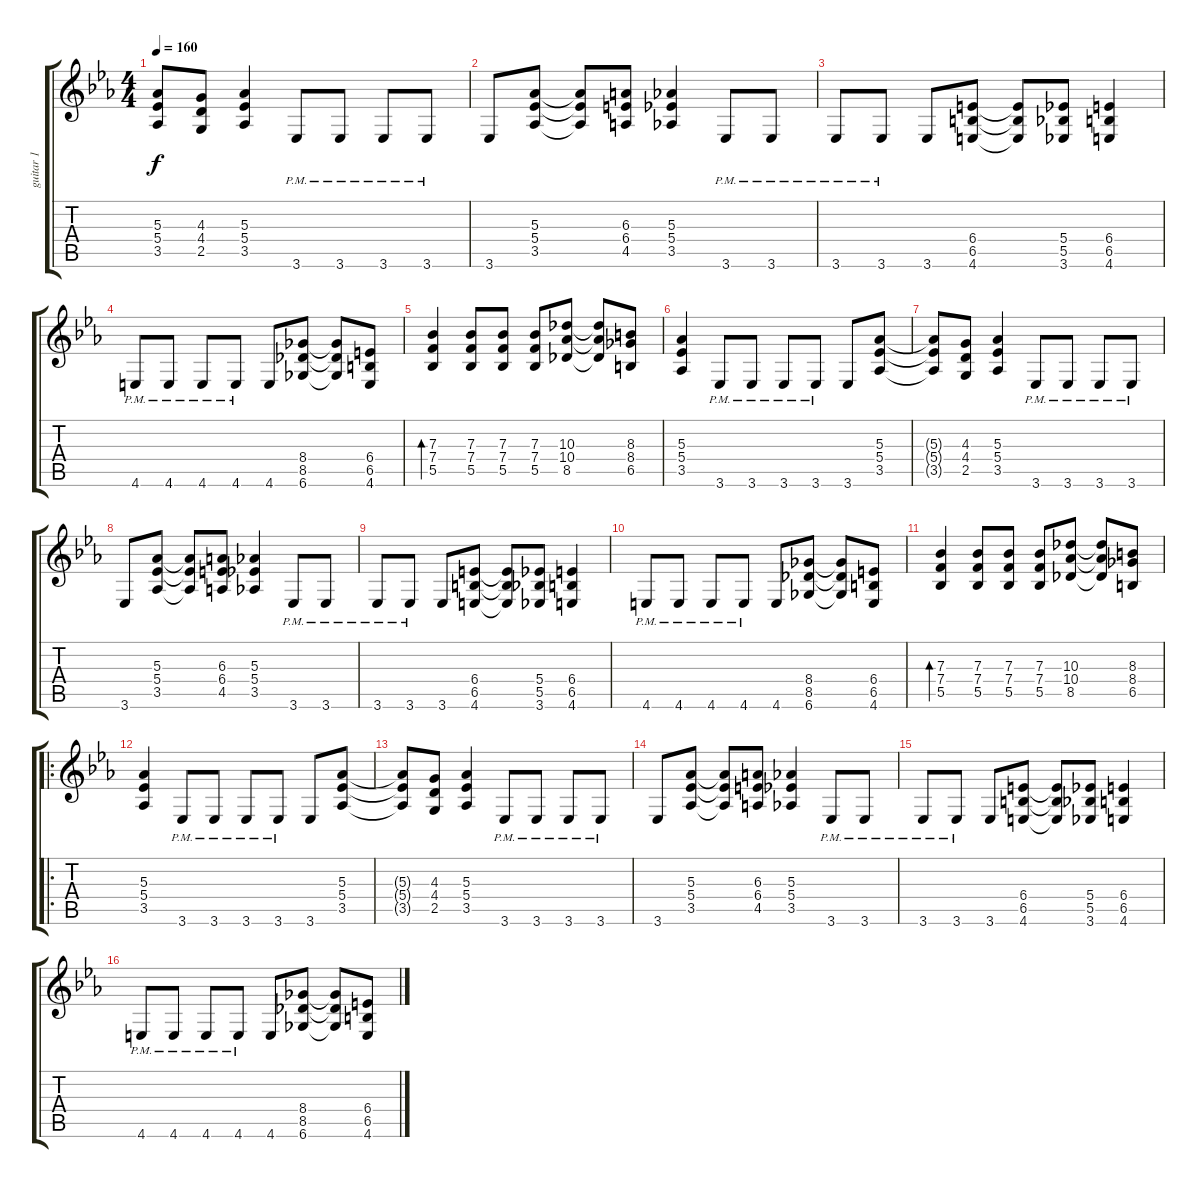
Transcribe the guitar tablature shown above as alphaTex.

\track ("guitar 1" "guitar 1") {instrument distortionguitar}
\staff {score tabs}
\tuning (C4 G3 Eb3 Bb2 F2 C2) {hide}
\ts (4 4)
\tempo 160
\clef g2
\ks cminor
(5.3{t} 5.4{t} 3.5{t}).8{dy f} (4.3 4.4 2.5).8 (5.3 5.4 3.5).4 3.6{pm}.8 3.6{pm}.8 3.6{pm}.8 3.6{pm}.8 |
3.6.8 (5.3 5.4 3.5).8{beam split} (5.3{t} 5.4{t} 3.5{t}).8 (6.3 6.4 4.5).8 (5.3 5.4 3.5).4 3.6{pm}.8 3.6{pm}.8 |
3.6{pm}.8 3.6{pm}.8 3.6.8 (6.4 6.5 4.6).8{beam split} (6.4{t} 6.5{t} 4.6{t}).8 (5.4 5.5 3.6).8 (6.4 6.5 4.6).4 |
4.6{pm}.8 4.6{pm}.8 4.6{pm}.8 4.6{pm}.8 4.6.8 (8.4 8.5 6.6).8{beam split} (8.4{t} 8.5{t} 6.6{t}).8 (6.4 6.5 4.6).8 |
(7.3 7.4 5.5).4{bd 120} (7.3 7.4 5.5).8 (7.3 7.4 5.5).8 (7.3 7.4 5.5).8 (10.3 10.4 8.5).8{beam split} (10.3{t} 10.4{t} 8.5{t}).8 (8.3 8.4 6.5).8 |
(5.3 5.4 3.5).4 3.6{pm}.8 3.6{pm}.8 3.6{pm}.8 3.6{pm}.8 3.6.8 (5.3 5.4 3.5).8 |
(5.3{t} 5.4{t} 3.5{t}).8 (4.3 4.4 2.5).8 (5.3 5.4 3.5).4 3.6{pm}.8 3.6{pm}.8 3.6{pm}.8 3.6{pm}.8 |
3.6.8 (5.3 5.4 3.5).8{beam split} (5.3{t} 5.4{t} 3.5{t}).8 (6.3 6.4 4.5).8 (5.3 5.4 3.5).4 3.6{pm}.8 3.6{pm}.8 |
3.6{pm}.8 3.6{pm}.8 3.6.8 (6.4 6.5 4.6).8{beam split} (6.4{t} 6.5{t} 4.6{t}).8 (5.4 5.5 3.6).8 (6.4 6.5 4.6).4 |
4.6{pm}.8 4.6{pm}.8 4.6{pm}.8 4.6{pm}.8 4.6.8 (8.4 8.5 6.6).8{beam split} (8.4{t} 8.5{t} 6.6{t}).8 (6.4 6.5 4.6).8 |
(7.3 7.4 5.5).4{bd 120} (7.3 7.4 5.5).8 (7.3 7.4 5.5).8 (7.3 7.4 5.5).8 (10.3 10.4 8.5).8{beam split} (10.3{t} 10.4{t} 8.5{t}).8 (8.3 8.4 6.5).8 |
\ro
(5.3 5.4 3.5).4 3.6{pm}.8 3.6{pm}.8 3.6{pm}.8 3.6{pm}.8 3.6.8 (5.3 5.4 3.5).8 |
(5.3{t} 5.4{t} 3.5{t}).8 (4.3 4.4 2.5).8 (5.3 5.4 3.5).4 3.6{pm}.8 3.6{pm}.8 3.6{pm}.8 3.6{pm}.8 |
3.6.8 (5.3 5.4 3.5).8{beam split} (5.3{t} 5.4{t} 3.5{t}).8 (6.3 6.4 4.5).8 (5.3 5.4 3.5).4 3.6{pm}.8 3.6{pm}.8 |
3.6{pm}.8 3.6{pm}.8 3.6.8 (6.4 6.5 4.6).8{beam split} (6.4{t} 6.5{t} 4.6{t}).8 (5.4 5.5 3.6).8 (6.4 6.5 4.6).4 |
4.6{pm}.8 4.6{pm}.8 4.6{pm}.8 4.6{pm}.8 4.6.8 (8.4 8.5 6.6).8{beam split} (8.4{t} 8.5{t} 6.6{t}).8 (6.4 6.5 4.6).8
